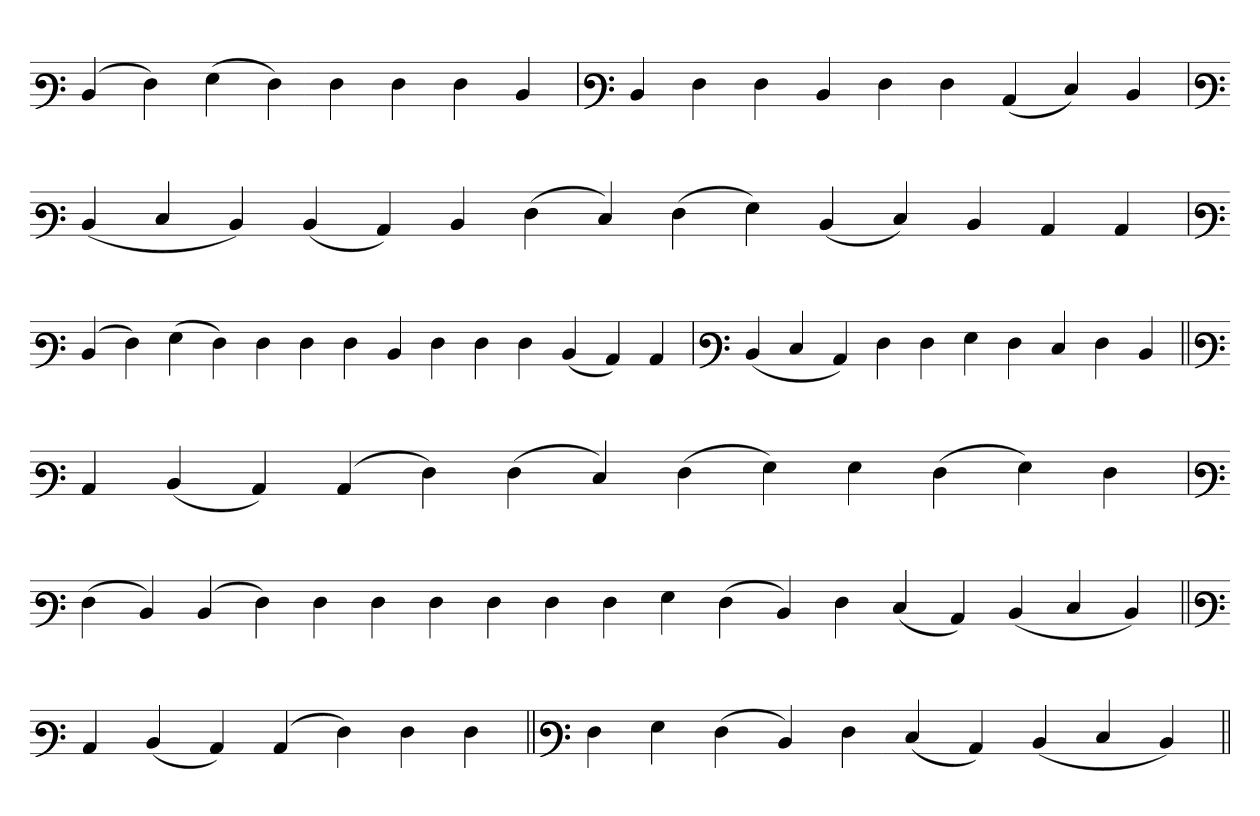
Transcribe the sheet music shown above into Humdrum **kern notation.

**kern
*part1
*staff1
*clefF3
=
(4D
4F)
(4G
4F)
4F
4F
4F
4D
=`
*clefF3
4D
4F
4F
4D
4F
4F
(4C
4E)
4D
='
*clefF3
(4D
4E
4D)
(4D
4C)
4D
(4F
4E)
(4F
4G)
(4D
4E)
4D
4C
4C
=
*clefF3
(4D
4F)
(4G
4F)
4F
4F
4F
4D
4F
4F
4F
(4D
4C)
4C
=`
*clefF3
(4D
4E
4C)
4F
4F
4G
4F
4E
4F
4D
=||
*clefF3
4C
(4D
4C)
(4C
4F)
(4F
4E)
(4F
4G)
4G
(4F
4G)
4F
=
*clefF3
(4F
4D)
(4D
4F)
4F
4F
4F
4F
4F
4F
4G
(4F
4D)
4F
(4E
4C)
(4D
4E
4D)
=||
*clefF3
4C
(4D
4C)
(4C
4F)
4F
4F
=||
*clefF3
4F
4G
(4F
4D)
4F
(4E
4C)
(4D
4E
4D)
=||
*-
